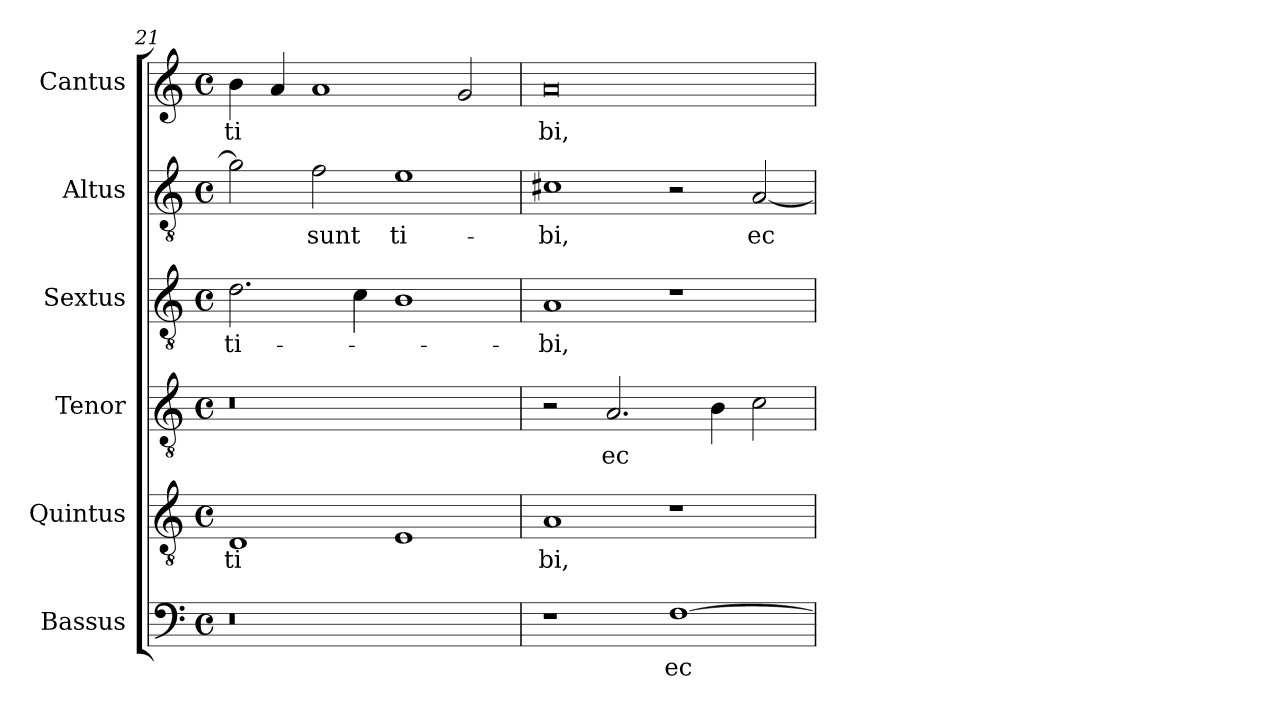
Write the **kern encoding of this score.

**kern	**text	**kern	**text	**kern	**text	**kern	**text	**kern	**text	**kern	**text
*part6	*part6	*part5	*part5	*part4	*part4	*part3	*part3	*part2	*part2	*part1	*part1
*staff6	*staff6	*staff5	*staff5	*staff4	*staff4	*staff3	*staff3	*staff2	*staff2	*staff1	*staff1
*I"Bassus	*	*I"Quintus	*	*I"Tenor	*	*I"Sextus	*	*I"Altus	*	*I"Cantus	*
*clefF4	*	*clefGv2	*	*clefGv2	*	*clefGv2	*	*clefGv2	*	*clefG2	*
*M4/4	*	*M4/4	*	*M4/4	*	*M4/4	*	*M4/4	*	*M4/4	*
*met(c)	*	*met(c)	*	*met(c)	*	*met(c)	*	*met(c)	*	*met(c)	*
=21	=21	=21	=21	=21	=21	=21	=21	=21	=21	=21	=21
!	!	!	!LO:LY:b:cj	!	!	!	!LO:LY:b:cj	!	!	!	!LO:LY:b:cj
0r	.	1D	ti	0r	.	2.d\	ti-	2g\]	.	4b\	ti
.	.	.	.	.	.	.	.	.	.	4a/	.
!	!	!	!	!	!	!	!	!	!LO:LY:b:cj	!	!
.	.	.	.	.	.	.	.	2f\	sunt	1a	.
.	.	.	.	.	.	4c\	.	.	.	.	.
!	!	!	!	!	!	!	!	!	!LO:LY:b:cj	!	!
.	.	1E	.	.	.	1B	.	1e	ti-	.	.
.	.	.	.	.	.	.	.	.	.	2g/	.
=22	=22	=22	=22	=22	=22	=22	=22	=22	=22	=22	=22
!	!	!	!LO:LY:b:cj	!	!	!	!LO:LY:b:cj	!	!LO:LY:b:cj	!	!LO:LY:b:cj
1r	.	1A	bi,	2r	.	1A	-bi,	1c#X	-bi,	0a	bi,
!	!	!	!	!	!LO:LY:b:cj	!	!	!	!	!	!
.	.	.	.	2.A/	ec	.	.	.	.	.	.
!	!LO:LY:b:cj	!	!	!	!	!	!	!	!	!	!
[>1F	ec	1r	.	.	.	1r	.	2r	.	.	.
.	.	.	.	4B\	.	.	.	.	.	.	.
!	!	!	!	!	!	!	!	!	!LO:LY:b:cj	!	!
.	.	.	.	2c\	.	.	.	[<2A/	ec-	.	.
=	=	=	=	=	=	=	=	=	=	=	=
*-	*-	*-	*-	*-	*-	*-	*-	*-	*-	*-	*-
